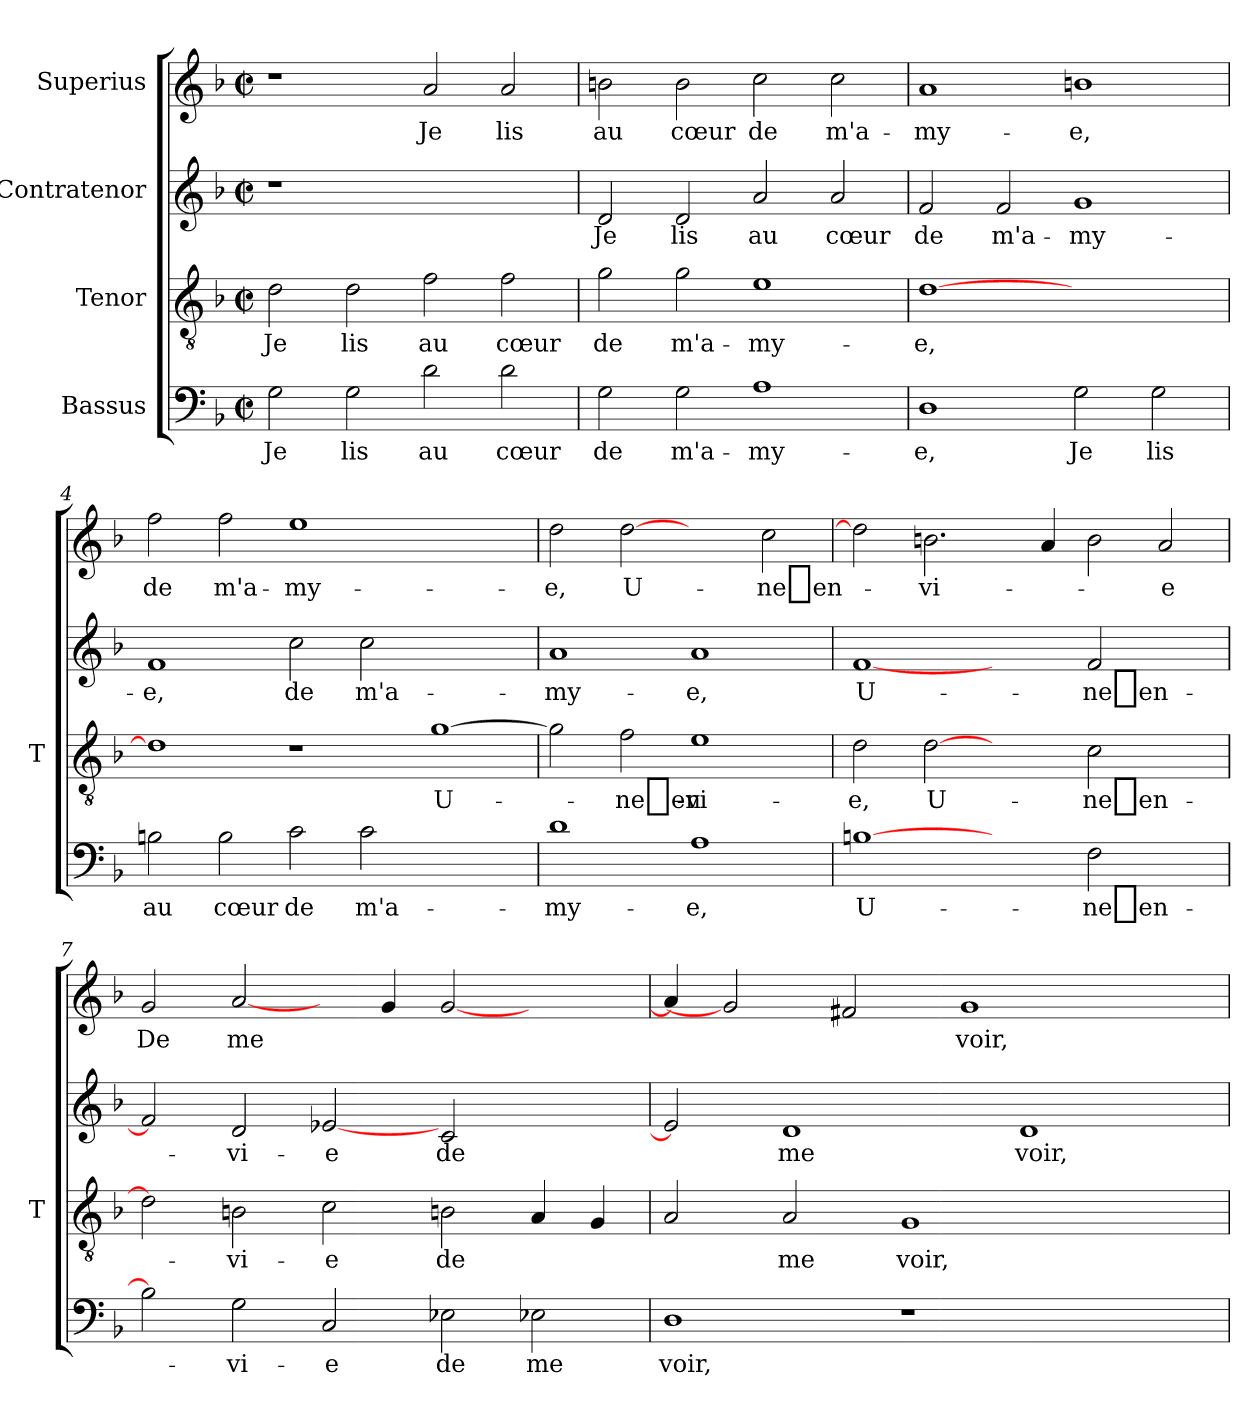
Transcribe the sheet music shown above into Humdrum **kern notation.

**kern	**text	**kern	**text	**kern	**text	**kern	**text
*part4	*part4	*part3	*part3	*part2	*part2	*part1	*part1
*staff4	*staff4	*staff3	*staff3	*staff2	*staff2	*staff1	*staff1
*I"Bassus	*	*I"Tenor	*	*I"Contratenor	*	*I"Superius	*
*	*	*I'T	*	*	*	*	*
*clefF4	*	*clefGv2	*	*clefG2	*	*clefG2	*
*k[b-]	*	*k[b-]	*	*k[b-]	*	*k[b-]	*
*F:	*	*F:	*	*F:	*	*F:	*
*M2/2	*	*M2/2	*	*M2/2	*	*M2/2	*
*met(c|)	*	*met(c|)	*	*met(c|)	*	*met(c|)	*
=1	=1	=1	=1	=1	=1	=1	=1
2G	-Je	2d	-Je	1r	.	1r	.
2G	-lis	2d	-lis	.	.	.	.
2d	-au	2f	-au	1ryy	.	2a	-Je
2d	-cœur	2f	-cœur	.	.	2a	-lis
=2	=2	=2	=2	=2	=2	=2	=2
2G	-de	2g	-de	2d	-Je	2b	-au
2G	m'a-	2g	m'a-	2d	-lis	2b	-cœur
1A	my-	1e	my-	2a	-au	2cc	-de
.	.	.	.	2a	-cœur	2cc	m'a-
!!LO:PB:g=z
=3	=3	=3	=3	=3	=3	=3	=3
1D	-e,	[1d	-e,	2f	-de	1a	my-
.	.	.	.	2f	m'a-	.	.
2G	-Je	1ryy	.	1g	my-	1b	-e,
2G	-lis	.	.	.	.	.	.
=4	=4	=4	=4	=4	=4	=4	=4
2B	-au	1d]	.	1f	-e,	2ff	-de
2B	-cœur	.	.	.	.	2ff	m'a-
2c	-de	1r	.	2cc	-de	1ee	my-
2c	m'a-	.	.	2cc	m'a-	.	.
1ryy	.	[1g	U-	1ryy	.	1ryy	.
=5	=5	=5	=5	=5	=5	=5	=5
1d	my-	2g]	.	1a	my-	2dd	-e,
.	.	2f	ne_en-	.	.	[2dd	U-
1A	-e,	1e	vi-	1a	-e,	2ryy	.
.	.	.	.	.	.	2cc	ne_en-
=6	=6	=6	=6	=6	=6	=6	=6
*^	*	*	*	*	*	*	*
[1B	1ryy	U-	2d	-e,	[1f	U-	2dd]	.
.	.	.	[2d	U-	.	.	2.b	vi-
2ryy	1ryy	.	2ryy	.	2ryy	.	.	.
.	.	.	.	.	.	.	4a	.
2F	.	ne_en-	2c	ne_en-	2f	ne_en-	2b	.
2ryy	2ryy	.	2ryy	.	2ryy	.	2a	-e
*v	*v	*	*	*	*	*	*	*
=7	=7	=7	=7	=7	=7	=7	=7
2B]	.	2d]	.	2f]	.	2g	-De
2G	vi-	2Bn	vi-	2d	vi-	[2a	-me
2C	-e	2c	-e	[2e-X	-e	4ryy	.
.	.	.	.	.	.	4g	.
2E-X	-de	2Bn	-de	2c	-de	[2g	.
2E-X	-me	4A	.	2ryy	.	2ryy	.
.	.	4G	.	.	.	.	.
=8	=8	=8	=8	=8	=8	=8	=8
1D	-voir,	2A	.	2e-]	.	4a]	.
.	.	.	.	.	.	2g]	.
.	.	2A	-me	1d	-me	.	.
.	.	.	.	.	.	2f#X	.
1r	.	1G	-voir,	.	.	.	.
.	.	.	.	.	.	1g	-voir,
.	.	.	.	1d	-voir,	.	.
2ryy	.	2ryy	.	.	.	.	.
.	.	.	.	.	.	4ryy	.
=	=	=	=	=	=	=	=
*-	*-	*-	*-	*-	*-	*-	*-
